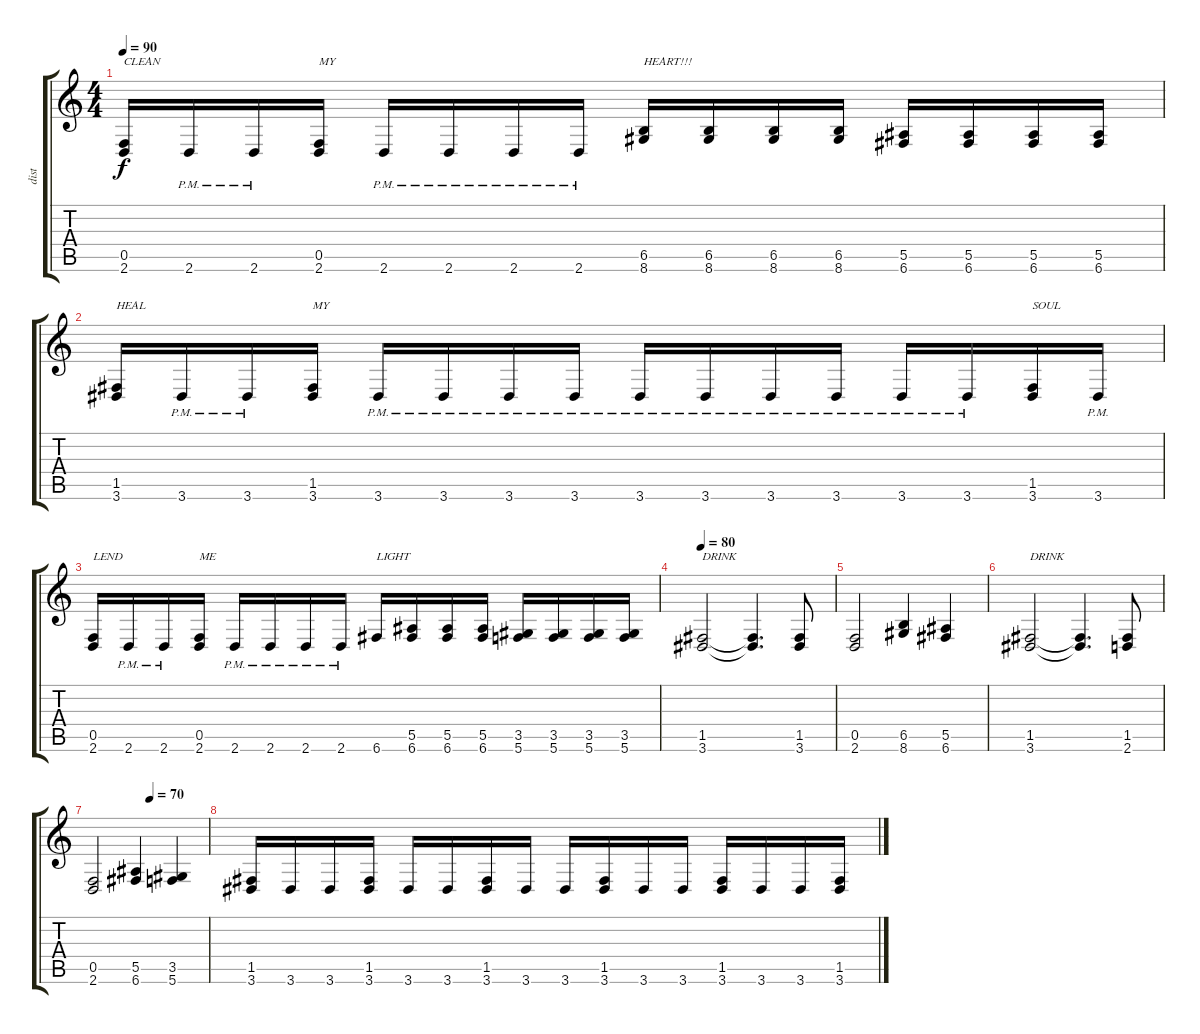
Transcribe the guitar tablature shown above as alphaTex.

\track ("dist" "dist") {instrument distortionguitar}
\staff {score tabs}
\tuning (C4 G3 Eb3 Bb2 F2 C2) {hide}
\ts (4 4)
\tempo 90
\clef g2
\ks c
(0.5 2.6).16{txt "CLEAN" dy f} 2.6{pm}.16 2.6{pm}.16 (0.5 2.6).16{txt "MY"} 2.6{pm}.16 2.6{pm}.16 2.6{pm}.16 2.6{pm}.16 (6.5 8.6).16{txt "HEART!!!"} (6.5 8.6).16 (6.5 8.6).16 (6.5 8.6).16 (5.5 6.6).16 (5.5 6.6).16 (5.5 6.6).16 (5.5 6.6).16 |
(1.5 3.6).16{txt "HEAL"} 3.6{pm}.16 3.6{pm}.16 (1.5 3.6).16{txt "MY"} 3.6{pm}.16 3.6{pm}.16 3.6{pm}.16 3.6{pm}.16 3.6{pm}.16 3.6{pm}.16 3.6{pm}.16 3.6{pm}.16 3.6{pm}.16 3.6{pm}.16 (1.5 3.6).16{txt "SOUL"} 3.6{pm}.16 |
(0.5 2.6).16{txt "LEND"} 2.6{pm}.16 2.6{pm}.16 (0.5 2.6).16{txt "ME"} 2.6{pm}.16 2.6{pm}.16 2.6{pm}.16 2.6{pm}.16 6.6.16{txt "LIGHT"} (5.5 6.6).16 (5.5 6.6).16 (5.5 6.6).16 (3.5 5.6).16 (3.5 5.6).16 (3.5 5.6).16 (3.5 5.6).16 |
\tempo 80
(1.5 3.6).2{txt "DRINK"} (1.5{t} 3.6{t}).4{d} (1.5 3.6).8 |
(0.5 2.6).2 (6.5 8.6).4 (5.5 6.6).4 |
(1.5 3.6).2{txt "DRINK"} (1.5{t} 3.6{t}).4{d} (1.5 2.6).8 |
\tempo (70 0.5)
(0.5 2.6).2 (5.5 6.6).4 (3.5 5.6).4 |
(1.5 3.6).16 3.6.16 3.6.16 (1.5 3.6).16 3.6.16 3.6.16 (1.5 3.6).16 3.6.16 3.6.16 (1.5 3.6).16 3.6.16 3.6.16 (1.5 3.6).16 3.6.16 3.6.16 (1.5 3.6).16
